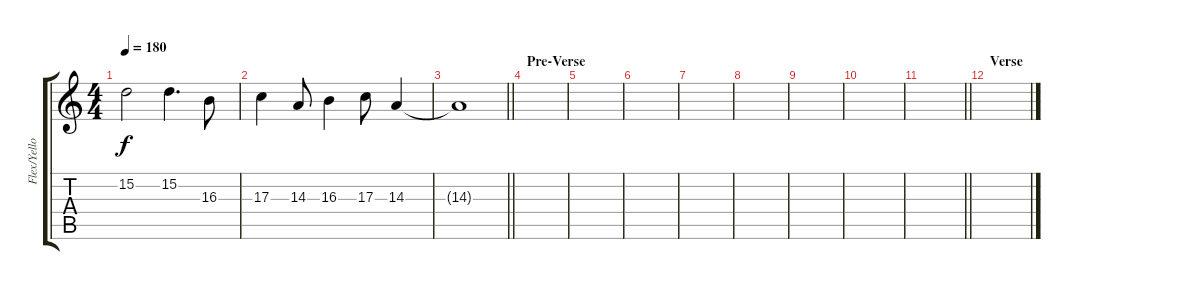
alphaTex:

\track ("Flex/Yellow/Py" "Flex/Yello") {instrument bagpipe}
\staff {score tabs}
\tuning (E4 B3 G3 D3 A2 E2) {hide}
\ts (4 4)
\tempo 180
\clef g2
\ks c
15.2.2{dy f} 15.2.4{d} 16.3.8 |
17.3.4 14.3.8 16.3.4 17.3.8 14.3.4 |
\barLineRight lightlight
14.3{t}.1 |
\section ("" "Pre-Verse")
|
|
|
|
|
|
|
\barLineRight lightlight
|
\section ("" "Verse")
